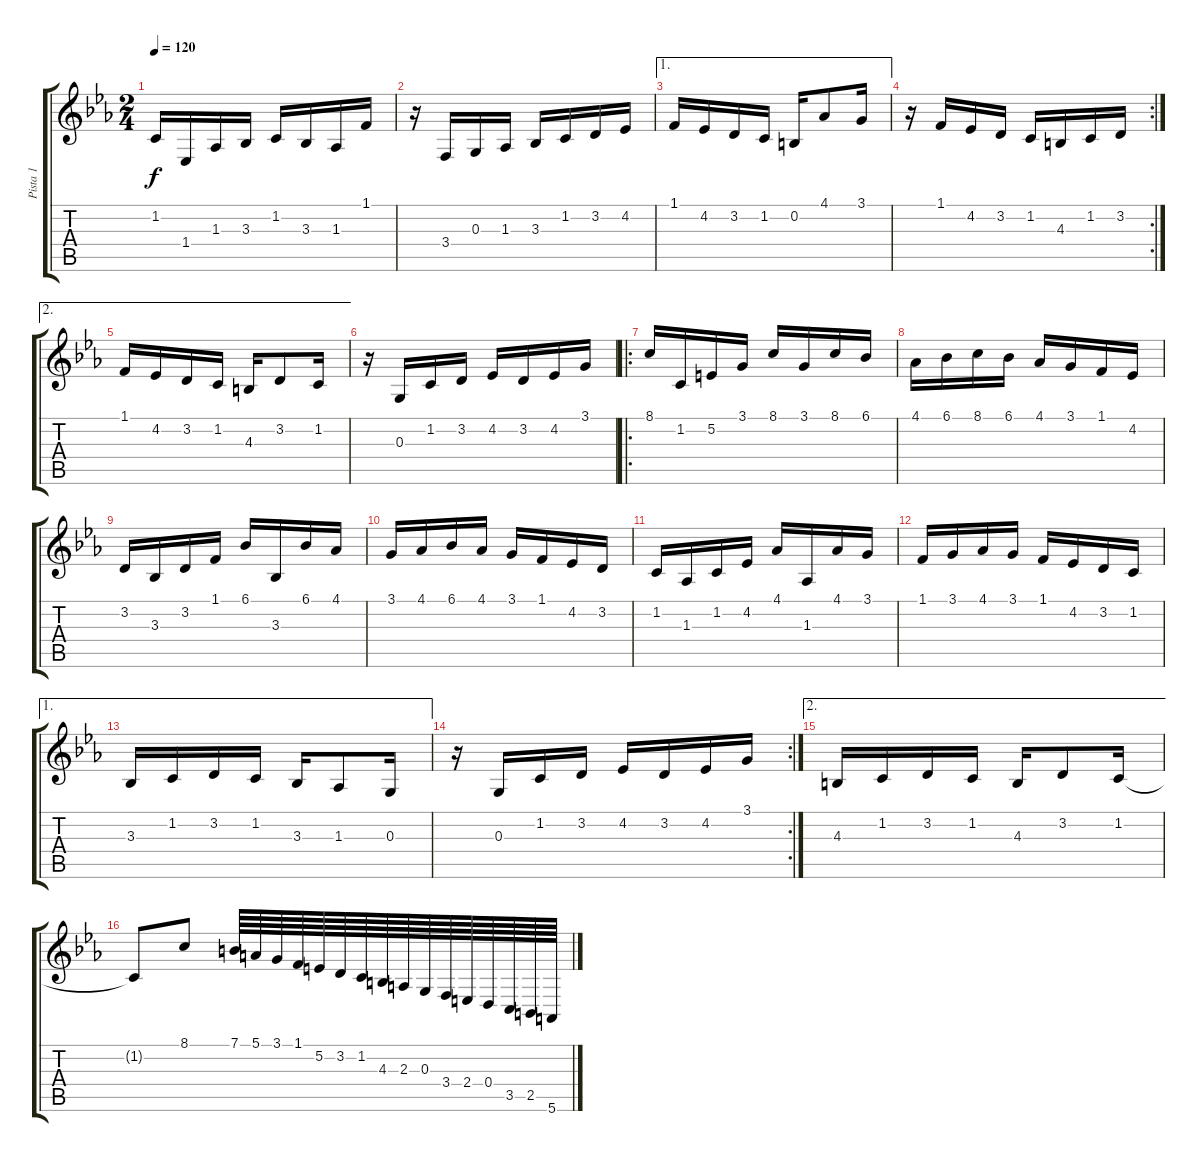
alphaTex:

\track ("Pista 1" "Pista 1") {instrument acousticgrandpiano}
\staff {score tabs}
\tuning (E4 B3 G3 D3 A2 E2) {hide}
\ts (2 4)
\tempo 120
\clef g2
\ks cminor
1.2.16{dy f} 1.4.16 1.3.16 3.3.16 1.2.16 3.3.16 1.3.16 1.1.16 |
r.16 3.4.16 0.3.16 1.3.16 3.3.16 1.2.16 3.2.16 4.2.16 |
\ae 1
1.1.16 4.2.16 3.2.16 1.2.16 0.2.16 4.1.8 3.1.16 |
\rc 2
r.16 1.1.16 4.2.16 3.2.16 1.2.16 4.3.16 1.2.16 3.2.16 |
\ae 2
1.1.16 4.2.16 3.2.16 1.2.16 4.3.16 3.2.8 1.2.16 |
r.16 0.3.16 1.2.16 3.2.16 4.2.16 3.2.16 4.2.16 3.1.16 |
\ro
8.1.16 1.2.16 5.2.16 3.1.16 8.1.16 3.1.16 8.1.16 6.1.16 |
4.1.16 6.1.16 8.1.16 6.1.16 4.1.16 3.1.16 1.1.16 4.2.16 |
3.2.16 3.3.16 3.2.16 1.1.16 6.1.16 3.3.16 6.1.16 4.1.16 |
3.1.16 4.1.16 6.1.16 4.1.16 3.1.16 1.1.16 4.2.16 3.2.16 |
1.2.16 1.3.16 1.2.16 4.2.16 4.1.16 1.3.16 4.1.16 3.1.16 |
1.1.16 3.1.16 4.1.16 3.1.16 1.1.16 4.2.16 3.2.16 1.2.16 |
\ae 1
3.3.16 1.2.16 3.2.16 1.2.16 3.3.16 1.3.8 0.3.16 |
\rc 2
r.16 0.3.16 1.2.16 3.2.16 4.2.16 3.2.16 4.2.16 3.1.16 |
\ae 2
4.3.16 1.2.16 3.2.16 1.2.16 4.3.16 3.2.8 1.2.16 |
1.2{t}.8 8.1.8 7.1.64 5.1.64 3.1.64 1.1.64 5.2.64 3.2.64 1.2.64 4.3.64 2.3.64 0.3.64 3.4.64 2.4.64 0.4.64 3.5.64 2.5.64 5.6.64
